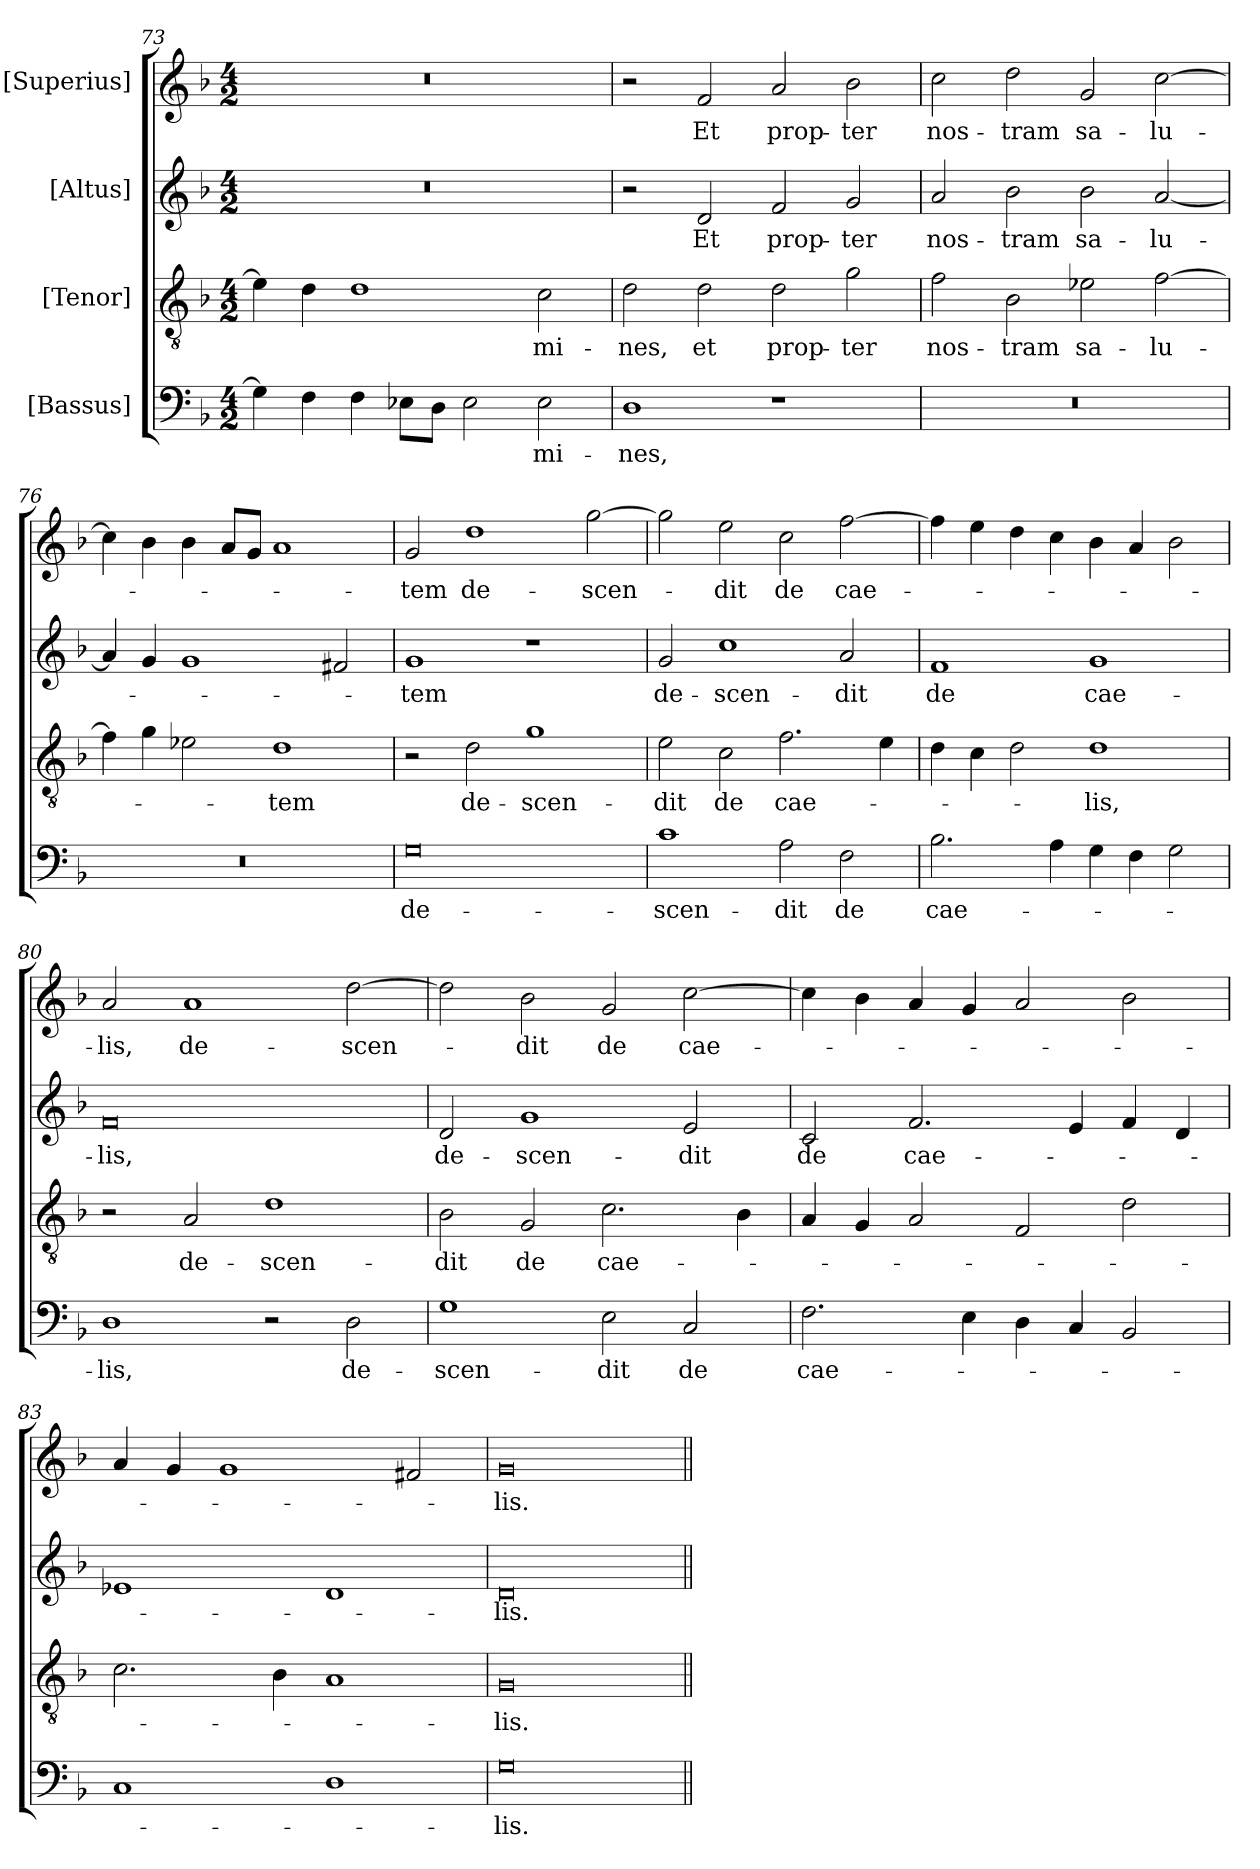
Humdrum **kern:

**kern	**text	**kern	**text	**kern	**text	**kern	**text
*part4	*part4	*part3	*part3	*part2	*part2	*part1	*part1
*staff4	*staff4	*staff3	*staff3	*staff2	*staff2	*staff1	*staff1
*I"[Bassus]	*	*I"[Tenor]	*	*I"[Altus]	*	*I"[Superius]	*
*clefF4	*	*clefGv2	*	*clefG2	*	*clefG2	*
*k[b-]	*	*k[b-]	*	*k[b-]	*	*k[b-]	*
*M4/2	*	*M4/2	*	*M4/2	*	*M4/2	*
=73	=73	=73	=73	=73	=73	=73	=73
4G\]	.	4e-\]	.	0r	.	0r	.
4F\	.	4d\	.	.	.	.	.
4F\	.	1d\	.	.	.	.	.
8E-X\L	.	.	.	.	.	.	.
8D\J	.	.	.	.	.	.	.
2E-\	.	.	.	.	.	.	.
2E-\	-mi-	2c\	-mi-	.	.	.	.
=74	=74	=74	=74	=74	=74	=74	=74
1D\	-nes,	2d\	-nes,	2r	.	2r	.
.	.	2d\	et	2d/	Et	2f/	Et
1r	.	2d\	prop-	2f/	prop-	2a/	prop-
.	.	2g\	-ter	2g/	-ter	2b-\	-ter
=75	=75	=75	=75	=75	=75	=75	=75
0r	.	2f\	nos-	2a/	nos-	2cc\	nos-
.	.	2B-\	-tram	2b-\	-tram	2dd\	-tram
.	.	2e-X\	sa-	2b-\	sa-	2g/	sa-
.	.	[2f\	-lu-	[2a/	-lu-	[2cc\	-lu-
=76	=76	=76	=76	=76	=76	=76	=76
0r	.	4f\]	.	4a/]	.	4cc\]	.
.	.	4g\	.	4g/	.	4b-\	.
.	.	2e-X\	.	1g/	.	4b-\	.
.	.	.	.	.	.	8a/L	.
.	.	.	.	.	.	8g/J	.
.	.	1d\	-tem	.	.	1a/	.
.	.	.	.	2f#X/	.	.	.
=77	=77	=77	=77	=77	=77	=77	=77
0G\	de-	2r	.	1g/	-tem	2g/	-tem
.	.	2d\	de-	.	.	1dd\	de-
.	.	1g\	-scen-	1r	.	.	.
.	.	.	.	.	.	[2gg\	-scen-
=78	=78	=78	=78	=78	=78	=78	=78
1c\	-scen-	2e\	-dit	2g/	de-	2gg\]	.
.	.	2c\	de	1cc\	-scen-	2ee\	-dit
2A\	-dit	2.f\	cae-	.	.	2cc\	de
2F\	de	.	.	2a/	-dit	[2ff\	cae-
.	.	4e\	.	.	.	.	.
=79	=79	=79	=79	=79	=79	=79	=79
2.B-\	cae-	4d\	.	1f/	de	4ff\]	.
.	.	4c\	.	.	.	4ee\	.
.	.	2d\	.	.	.	4dd\	.
4A\	.	.	.	.	.	4cc\	.
4G\	.	1d\	-lis,	1g/	cae-	4b-\	.
4F\	.	.	.	.	.	4a/	.
2G\	.	.	.	.	.	2b-\	.
=80	=80	=80	=80	=80	=80	=80	=80
1D\	-lis,	2r	.	0f/	-lis,	2a/	-lis,
.	.	2A/	de-	.	.	1a/	de-
2r	.	1d\	-scen-	.	.	.	.
2D\	de-	.	.	.	.	[2dd\	-scen-
=81	=81	=81	=81	=81	=81	=81	=81
1G\	-scen-	2B-\	-dit	2d/	de-	2dd\]	.
.	.	2G/	de	1g/	-scen-	2b-\	-dit
2E\	-dit	2.c\	cae-	.	.	2g/	de
2C/	de	.	.	2e/	-dit	[2cc\	cae-
.	.	4B-\	.	.	.	.	.
=82	=82	=82	=82	=82	=82	=82	=82
2.F\	cae-	4A/	.	2c/	de	4cc\]	.
.	.	4G/	.	.	.	4b-\	.
.	.	2A/	.	2.f/	cae-	4a/	.
4E\	.	.	.	.	.	4g/	.
4D\	.	2F/	.	.	.	2a/	.
4C/	.	.	.	4e/	.	.	.
2BB-/	.	2d\	.	4f/	.	2b-\	.
.	.	.	.	4d/	.	.	.
=83	=83	=83	=83	=83	=83	=83	=83
1C/	.	2.c\	.	1e-X/	.	4a/	.
.	.	.	.	.	.	4g/	.
.	.	.	.	.	.	1g/	.
.	.	4B-\	.	.	.	.	.
1D\	.	1A/	.	1d/	.	.	.
.	.	.	.	.	.	2f#X/	.
=84	=84	=84	=84	=84	=84	=84	=84
0G\	-lis.	0G/	-lis.	0d/	-lis.	0g/	-lis.
=||	=||	=||	=||	=||	=||	=||	=||
*-	*-	*-	*-	*-	*-	*-	*-
